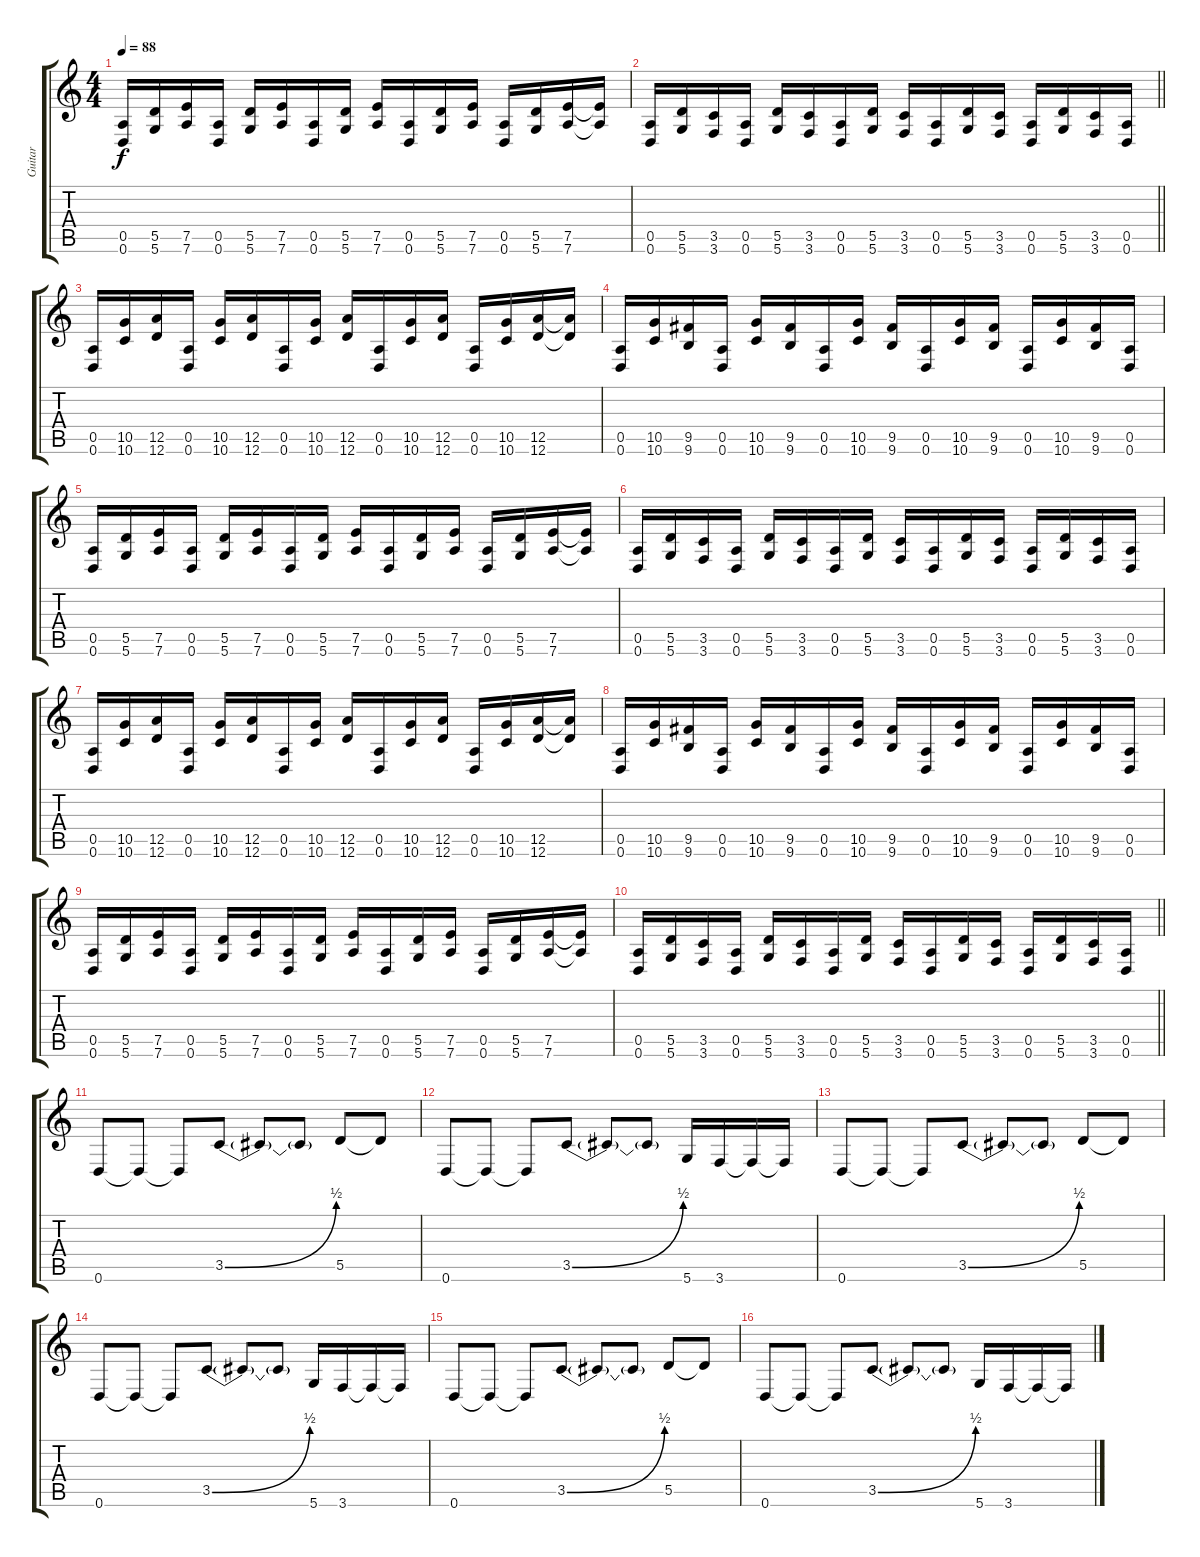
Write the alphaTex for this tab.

\track ("Guitar" "Guitar") {instrument overdrivenguitar}
\staff {score tabs}
\tuning (E4 B3 G3 D3 A2 D2) {hide}
\ts (4 4)
\tempo 88
\clef g2
\ks c
(0.5 0.6).16{dy f} (5.5 5.6).16 (7.5 7.6).16 (0.5 0.6).16 (5.5 5.6).16 (7.5 7.6).16 (0.5 0.6).16 (5.5 5.6).16 (7.5 7.6).16 (0.5 0.6).16 (5.5 5.6).16 (7.5 7.6).16 (0.5 0.6).16 (5.5 5.6).16 (7.5 7.6).16 (7.5{t} 7.6{t}).16 |
\barLineRight lightlight
(0.5 0.6).16 (5.5 5.6).16 (3.5 3.6).16 (0.5 0.6).16 (5.5 5.6).16 (3.5 3.6).16 (0.5 0.6).16 (5.5 5.6).16 (3.5 3.6).16 (0.5 0.6).16 (5.5 5.6).16 (3.5 3.6).16 (0.5 0.6).16 (5.5 5.6).16 (3.5 3.6).16 (0.5 0.6).16 |
(0.5 0.6).16 (10.5 10.6).16 (12.5 12.6).16 (0.5 0.6).16 (10.5 10.6).16 (12.5 12.6).16 (0.5 0.6).16 (10.5 10.6).16 (12.5 12.6).16 (0.5 0.6).16 (10.5 10.6).16 (12.5 12.6).16 (0.5 0.6).16 (10.5 10.6).16 (12.5 12.6).16 (12.5{t} 12.6{t}).16 |
(0.5 0.6).16 (10.5 10.6).16 (9.5 9.6).16 (0.5 0.6).16 (10.5 10.6).16 (9.5 9.6).16 (0.5 0.6).16 (10.5 10.6).16 (9.5 9.6).16 (0.5 0.6).16 (10.5 10.6).16 (9.5 9.6).16 (0.5 0.6).16 (10.5 10.6).16 (9.5 9.6).16 (0.5 0.6).16 |
(0.5 0.6).16 (5.5 5.6).16 (7.5 7.6).16 (0.5 0.6).16 (5.5 5.6).16 (7.5 7.6).16 (0.5 0.6).16 (5.5 5.6).16 (7.5 7.6).16 (0.5 0.6).16 (5.5 5.6).16 (7.5 7.6).16 (0.5 0.6).16 (5.5 5.6).16 (7.5 7.6).16 (7.5{t} 7.6{t}).16 |
(0.5 0.6).16 (5.5 5.6).16 (3.5 3.6).16 (0.5 0.6).16 (5.5 5.6).16 (3.5 3.6).16 (0.5 0.6).16 (5.5 5.6).16 (3.5 3.6).16 (0.5 0.6).16 (5.5 5.6).16 (3.5 3.6).16 (0.5 0.6).16 (5.5 5.6).16 (3.5 3.6).16 (0.5 0.6).16 |
(0.5 0.6).16 (10.5 10.6).16 (12.5 12.6).16 (0.5 0.6).16 (10.5 10.6).16 (12.5 12.6).16 (0.5 0.6).16 (10.5 10.6).16 (12.5 12.6).16 (0.5 0.6).16 (10.5 10.6).16 (12.5 12.6).16 (0.5 0.6).16 (10.5 10.6).16 (12.5 12.6).16 (12.5{t} 12.6{t}).16 |
(0.5 0.6).16 (10.5 10.6).16 (9.5 9.6).16 (0.5 0.6).16 (10.5 10.6).16 (9.5 9.6).16 (0.5 0.6).16 (10.5 10.6).16 (9.5 9.6).16 (0.5 0.6).16 (10.5 10.6).16 (9.5 9.6).16 (0.5 0.6).16 (10.5 10.6).16 (9.5 9.6).16 (0.5 0.6).16 |
(0.5 0.6).16 (5.5 5.6).16 (7.5 7.6).16 (0.5 0.6).16 (5.5 5.6).16 (7.5 7.6).16 (0.5 0.6).16 (5.5 5.6).16 (7.5 7.6).16 (0.5 0.6).16 (5.5 5.6).16 (7.5 7.6).16 (0.5 0.6).16 (5.5 5.6).16 (7.5 7.6).16 (7.5{t} 7.6{t}).16 |
\barLineRight lightlight
(0.5 0.6).16 (5.5 5.6).16 (3.5 3.6).16 (0.5 0.6).16 (5.5 5.6).16 (3.5 3.6).16 (0.5 0.6).16 (5.5 5.6).16 (3.5 3.6).16 (0.5 0.6).16 (5.5 5.6).16 (3.5 3.6).16 (0.5 0.6).16 (5.5 5.6).16 (3.5 3.6).16 (0.5 0.6).16 |
0.6.8 0.6{t}.8 0.6{t}.8 3.5{be (bend 0 0 60 2)}.8 3.5{t}.8 3.5{t}.8 5.5.8 5.5{t}.8 |
0.6.8 0.6{t}.8 0.6{t}.8 3.5{be (bend 0 0 60 2)}.8 3.5{t}.8 3.5{t}.8 5.6.16 3.6.16 3.6{t}.16 3.6{t}.16 |
0.6.8 0.6{t}.8 0.6{t}.8 3.5{be (bend 0 0 60 2)}.8 3.5{t}.8 3.5{t}.8 5.5.8 5.5{t}.8 |
0.6.8 0.6{t}.8 0.6{t}.8 3.5{be (bend 0 0 60 2)}.8 3.5{t}.8 3.5{t}.8 5.6.16 3.6.16 3.6{t}.16 3.6{t}.16 |
0.6.8 0.6{t}.8 0.6{t}.8 3.5{be (bend 0 0 60 2)}.8 3.5{t}.8 3.5{t}.8 5.5.8 5.5{t}.8 |
0.6.8 0.6{t}.8 0.6{t}.8 3.5{be (bend 0 0 60 2)}.8 3.5{t}.8 3.5{t}.8 5.6.16 3.6.16 3.6{t}.16 3.6{t}.16
